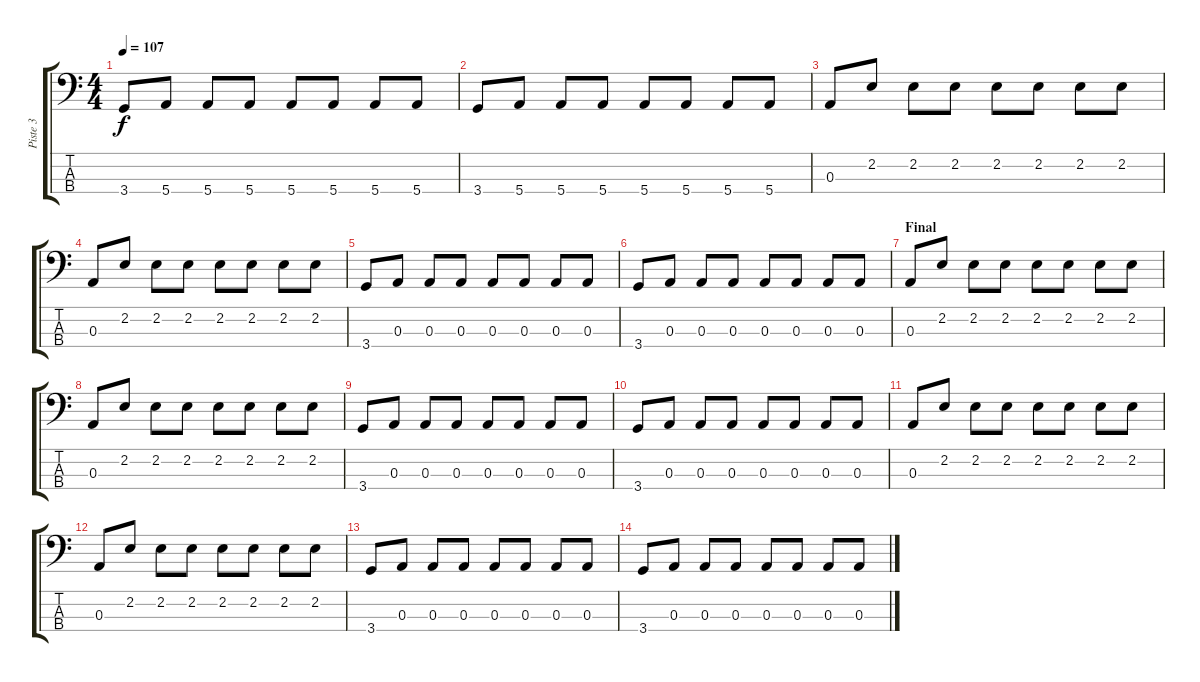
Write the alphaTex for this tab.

\track ("Piste 3" "Piste 3") {instrument electricbassfinger}
\staff {score tabs}
\tuning (G2 D2 A1 E1) {hide}
\ts (4 4)
\tempo 107
\clef f4
\ks c
3.4.8{dy f} 5.4.8 5.4.8 5.4.8 5.4.8 5.4.8 5.4.8 5.4.8 |
3.4.8 5.4.8 5.4.8 5.4.8 5.4.8 5.4.8 5.4.8 5.4.8 |
0.3.8 2.2.8 2.2.8 2.2.8 2.2.8 2.2.8 2.2.8 2.2.8 |
0.3.8 2.2.8 2.2.8 2.2.8 2.2.8 2.2.8 2.2.8 2.2.8 |
3.4.8 0.3.8 0.3.8 0.3.8 0.3.8 0.3.8 0.3.8 0.3.8 |
3.4.8 0.3.8 0.3.8 0.3.8 0.3.8 0.3.8 0.3.8 0.3.8 |
\section ("" "Final")
0.3.8 2.2.8 2.2.8 2.2.8 2.2.8 2.2.8 2.2.8 2.2.8 |
0.3.8 2.2.8 2.2.8 2.2.8 2.2.8 2.2.8 2.2.8 2.2.8 |
3.4.8 0.3.8 0.3.8 0.3.8 0.3.8 0.3.8 0.3.8 0.3.8 |
3.4.8 0.3.8 0.3.8 0.3.8 0.3.8 0.3.8 0.3.8 0.3.8 |
0.3.8 2.2.8 2.2.8 2.2.8 2.2.8 2.2.8 2.2.8 2.2.8 |
0.3.8 2.2.8 2.2.8 2.2.8 2.2.8 2.2.8 2.2.8 2.2.8 |
3.4.8 0.3.8 0.3.8 0.3.8 0.3.8 0.3.8 0.3.8 0.3.8 |
3.4.8 0.3.8 0.3.8 0.3.8 0.3.8 0.3.8 0.3.8 0.3.8
